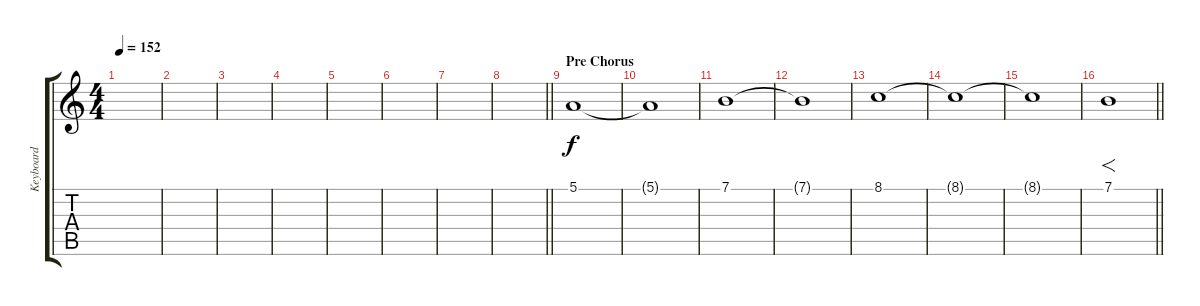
\track ("Keyboard" "Keyboard") {instrument stringensemble1}
\staff {score tabs}
\tuning (E4 B3 G3 D3 A2 E2) {hide}
\ts (4 4)
\tempo 152
\clef g2
\ks c
|
|
|
|
|
|
|
\barLineRight lightlight
|
\section ("" "Pre Chorus")
5.1.1 |
5.1{t}.1 |
7.1.1 |
7.1{t}.1 |
8.1.1 |
8.1{t}.1 |
8.1{t}.1 |
\barLineRight lightlight
7.1.1{f}
